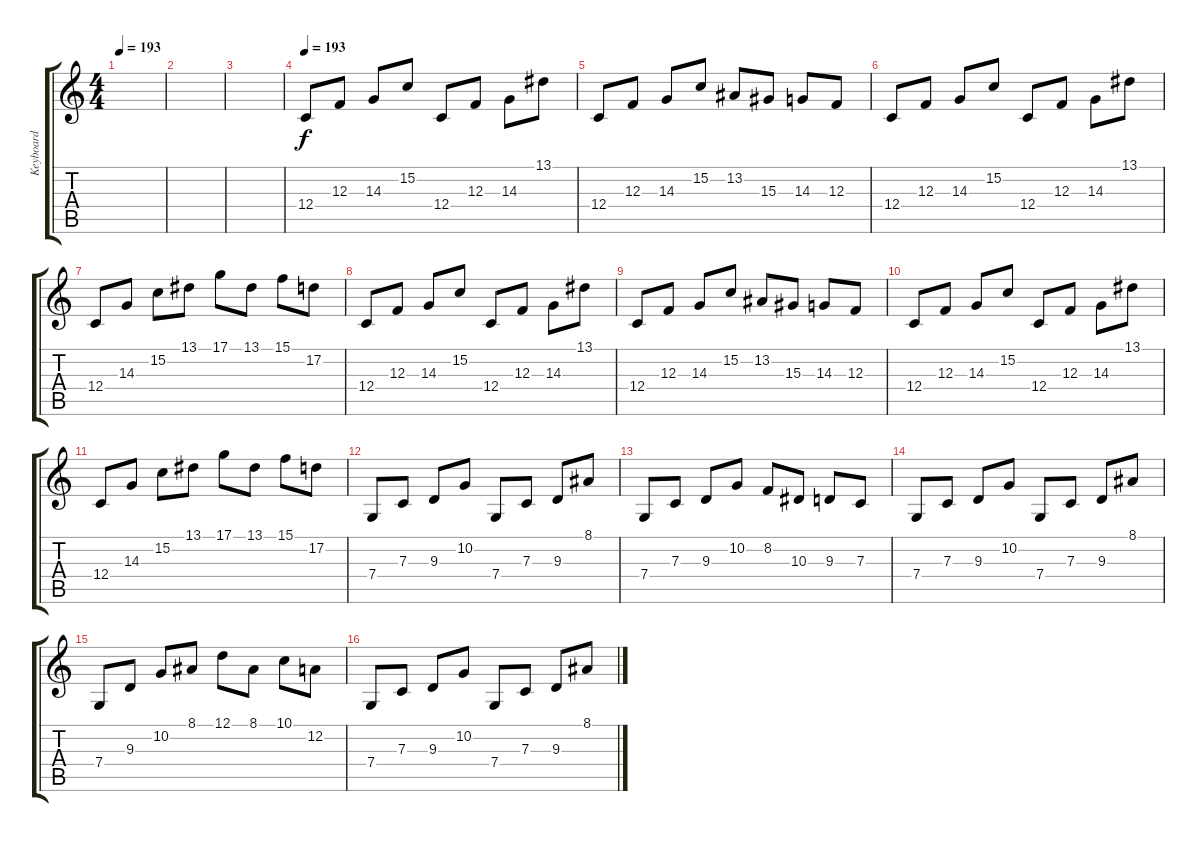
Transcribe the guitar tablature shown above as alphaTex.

\track ("Keyboard" "Keyboard") {instrument lead1square}
\staff {score tabs}
\tuning (D4 A3 F3 C3 G2 D2) {hide}
\ts (4 4)
\tempo 193
\clef g2
\ks c
|
|
|
\tempo 193
12.4.8{volume 12} 12.3.8 14.3.8 15.2.8 12.4.8 12.3.8 14.3.8 13.1.8 |
12.4.8 12.3.8 14.3.8 15.2.8 13.2.8 15.3.8 14.3.8 12.3.8 |
12.4.8 12.3.8 14.3.8 15.2.8 12.4.8 12.3.8 14.3.8 13.1.8 |
12.4.8 14.3.8 15.2.8 13.1.8 17.1.8 13.1.8 15.1.8 17.2.8 |
12.4.8 12.3.8 14.3.8 15.2.8 12.4.8 12.3.8 14.3.8 13.1.8 |
12.4.8 12.3.8 14.3.8 15.2.8 13.2.8 15.3.8 14.3.8 12.3.8 |
12.4.8 12.3.8 14.3.8 15.2.8 12.4.8 12.3.8 14.3.8 13.1.8 |
12.4.8 14.3.8 15.2.8 13.1.8 17.1.8 13.1.8 15.1.8 17.2.8 |
7.4.8 7.3.8 9.3.8 10.2.8 7.4.8 7.3.8 9.3.8 8.1.8 |
7.4.8 7.3.8 9.3.8 10.2.8 8.2.8 10.3.8 9.3.8 7.3.8 |
7.4.8 7.3.8 9.3.8 10.2.8 7.4.8 7.3.8 9.3.8 8.1.8 |
7.4.8 9.3.8 10.2.8 8.1.8 12.1.8 8.1.8 10.1.8 12.2.8 |
7.4.8 7.3.8 9.3.8 10.2.8 7.4.8 7.3.8 9.3.8 8.1.8
